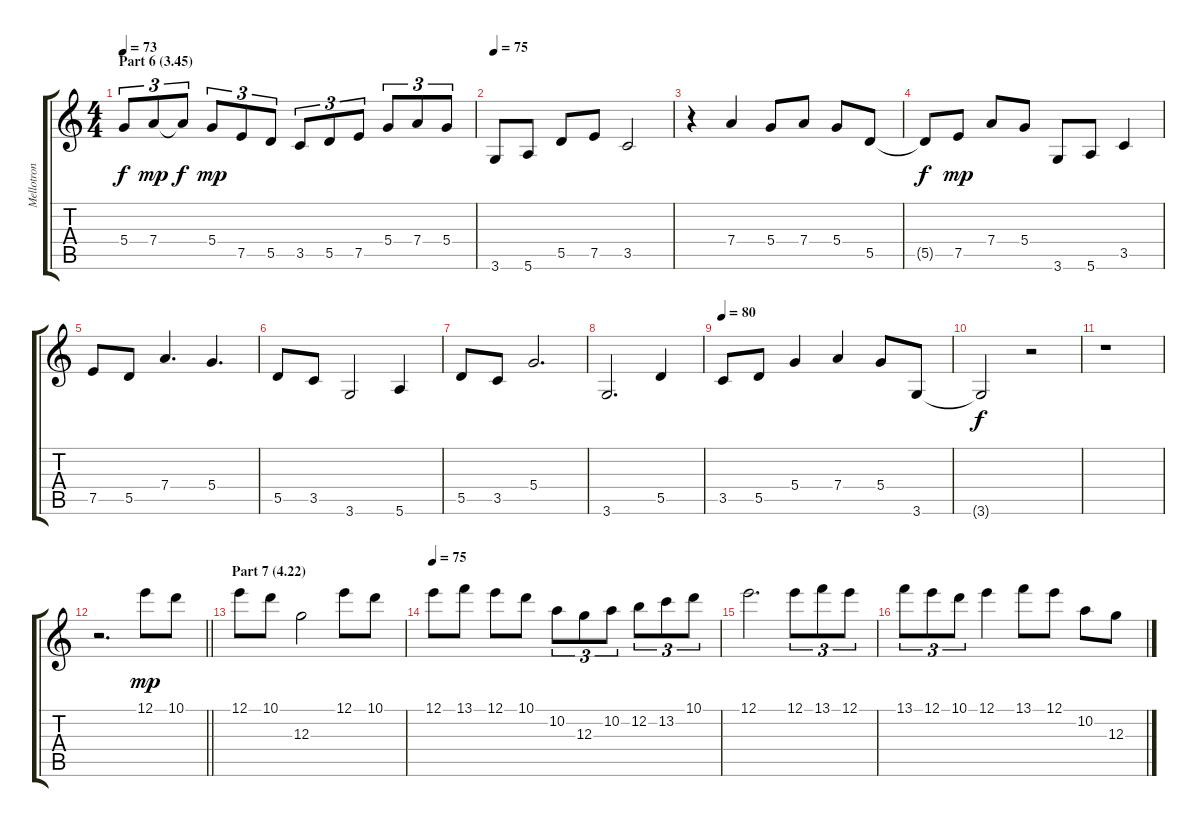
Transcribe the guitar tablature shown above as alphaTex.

\track ("Mellotron (Fripp)" "Mellotron ") {instrument flute}
\staff {score tabs}
\tuning (E5 B4 G4 D4 A3 E3) {hide}
\ts (4 4)
\section ("" "Part 6 (3.45)")
\tempo 73
\clef g2
\ks c
5.4{t}.8{tu (3 2) dy f} 7.4.8{tu (3 2) dy mp} 7.4{t}.8{tu (3 2) dy f} 5.4.8{tu (3 2) dy mp} 7.5.8{tu (3 2)} 5.5.8{tu (3 2)} 3.5.8{tu (3 2)} 5.5.8{tu (3 2)} 7.5.8{tu (3 2)} 5.4.8{tu (3 2)} 7.4.8{tu (3 2)} 5.4.8{tu (3 2)} |
\tempo 75
3.6.8 5.6.8 5.5.8 7.5.8 3.5.2 |
r.4 7.4.4 5.4.8 7.4.8 5.4.8 5.5.8 |
5.5{t}.8{dy f} 7.5.8{dy mp} 7.4.8 5.4.8 3.6.8 5.6.8 3.5.4 |
7.5.8 5.5.8 7.4.4{d} 5.4.4{d} |
5.5.8 3.5.8 3.6.2 5.6.4 |
5.5.8 3.5.8 5.4.2{d} |
3.6.2{d} 5.5.4 |
\tempo 80
3.5.8 5.5.8 5.4.4 7.4.4 5.4.8 3.6.8 |
3.6{t}.2{dy f} r.2 |
r.1 |
\barLineRight lightlight
r.2{d} 12.1.8{dy mp} 10.1.8 |
\section ("" "Part 7 (4.22)")
12.1.8 10.1.8 12.3.2 12.1.8 10.1.8 |
\tempo 75
12.1.8 13.1.8 12.1.8 10.1.8 10.2.8{tu (3 2)} 12.3.8{tu (3 2)} 10.2.8{tu (3 2)} 12.2.8{tu (3 2)} 13.2.8{tu (3 2)} 10.1.8{tu (3 2)} |
12.1.2{d} 12.1.8{tu (3 2)} 13.1.8{tu (3 2)} 12.1.8{tu (3 2)} |
13.1.8{tu (3 2)} 12.1.8{tu (3 2)} 10.1.8{tu (3 2)} 12.1.4 13.1.8 12.1.8 10.2.8 12.3.8
